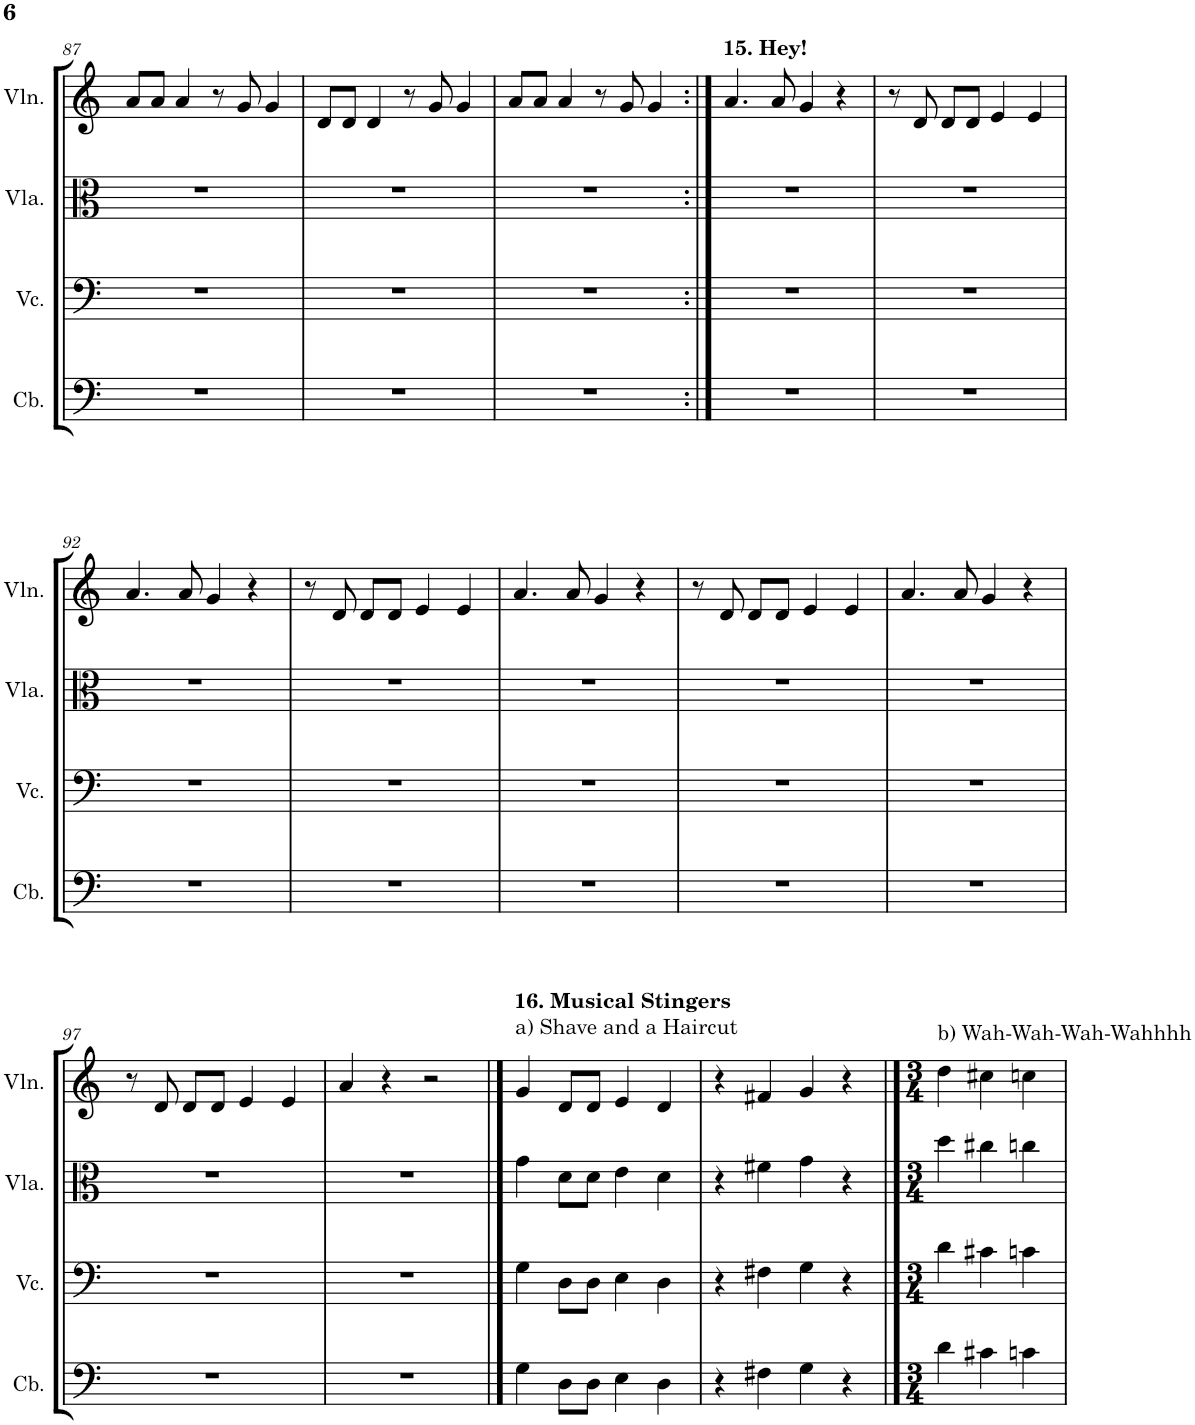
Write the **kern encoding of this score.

**kern	**kern	**kern	**kern
*part4	*part3	*part2	*part1
*staff4	*staff3	*staff2	*staff1
*I"Contrabass	*I"Violoncello	*I"Viola	*I"Violin
*I'Cb.	*I'Vc.	*I'Vla.	*I'Vln.
!!LO:PB:g=z
*clefF4	*clefF4	*clefC3	*clefG2
*Trd7c12	*	*	*
*k[]	*k[]	*k[]	*k[]
*M4/4	*M4/4	*M4/4	*M4/4
=87	=87	=87	=87
1r	1r	1r	8a/L
.	.	.	8a/J
.	.	.	4a/
.	.	.	8r
.	.	.	8g/
.	.	.	4g/
=88	=88	=88	=88
1r	1r	1r	8d/L
.	.	.	8d/J
.	.	.	4d/
.	.	.	8r
.	.	.	8g/
.	.	.	4g/
=89	=89	=89	=89
1r	1r	1r	8a/L
.	.	.	8a/J
.	.	.	4a/
.	.	.	8r
.	.	.	8g/
.	.	.	4g/
=90:|!	=90:|!	=90:|!	=90:|!
!	!	!	!LO:TX:a:B:t=15. Hey!
1r	1r	1r	4.a/
.	.	.	8a/
.	.	.	4g/
.	.	.	4r
=91	=91	=91	=91
1r	1r	1r	8r
.	.	.	8d/
.	.	.	8d/L
.	.	.	8d/J
.	.	.	4e/
.	.	.	4e/
!!LO:LB:g=z
=92	=92	=92	=92
1r	1r	1r	4.a/
.	.	.	8a/
.	.	.	4g/
.	.	.	4r
=93	=93	=93	=93
1r	1r	1r	8r
.	.	.	8d/
.	.	.	8d/L
.	.	.	8d/J
.	.	.	4e/
.	.	.	4e/
=94	=94	=94	=94
1r	1r	1r	4.a/
.	.	.	8a/
.	.	.	4g/
.	.	.	4r
=95	=95	=95	=95
1r	1r	1r	8r
.	.	.	8d/
.	.	.	8d/L
.	.	.	8d/J
.	.	.	4e/
.	.	.	4e/
=96	=96	=96	=96
1r	1r	1r	4.a/
.	.	.	8a/
.	.	.	4g/
.	.	.	4r
!!LO:LB:g=z
=97	=97	=97	=97
1r	1r	1r	8r
.	.	.	8d/
.	.	.	8d/L
.	.	.	8d/J
.	.	.	4e/
.	.	.	4e/
=98	=98	=98	=98
1r	1r	1r	4a/
.	.	.	4r
.	.	.	2r
==99	==99	==99	==99
!	!	!	!LO:TX:a:B:t=16. Musical Stingers
!	!	!	!LO:TX:a:t=a) Shave and a Haircut
4G\	4G\	4g\	4g/
8D\L	8D\L	8d\L	8d/L
8D\J	8D\J	8d\J	8d/J
4E\	4E\	4e\	4e/
4D\	4D\	4d\	4d/
=100	=100	=100	=100
4r	4r	4r	4r
4F#X\	4F#X\	4f#X\	4f#X/
4G\	4G\	4g\	4g/
4r	4r	4r	4r
==101	==101	==101	==101
*M3/4	*M3/4	*M3/4	*M3/4
!	!	!	!LO:TX:a:t=b) Wah-Wah-Wah-Wahhhh
4d\	4d\	4dd\	4dd\
4c#X\	4c#X\	4cc#X\	4cc#X\
4cn\	4cn\	4ccn\	4ccn\
=	=	=	=
*-	*-	*-	*-
